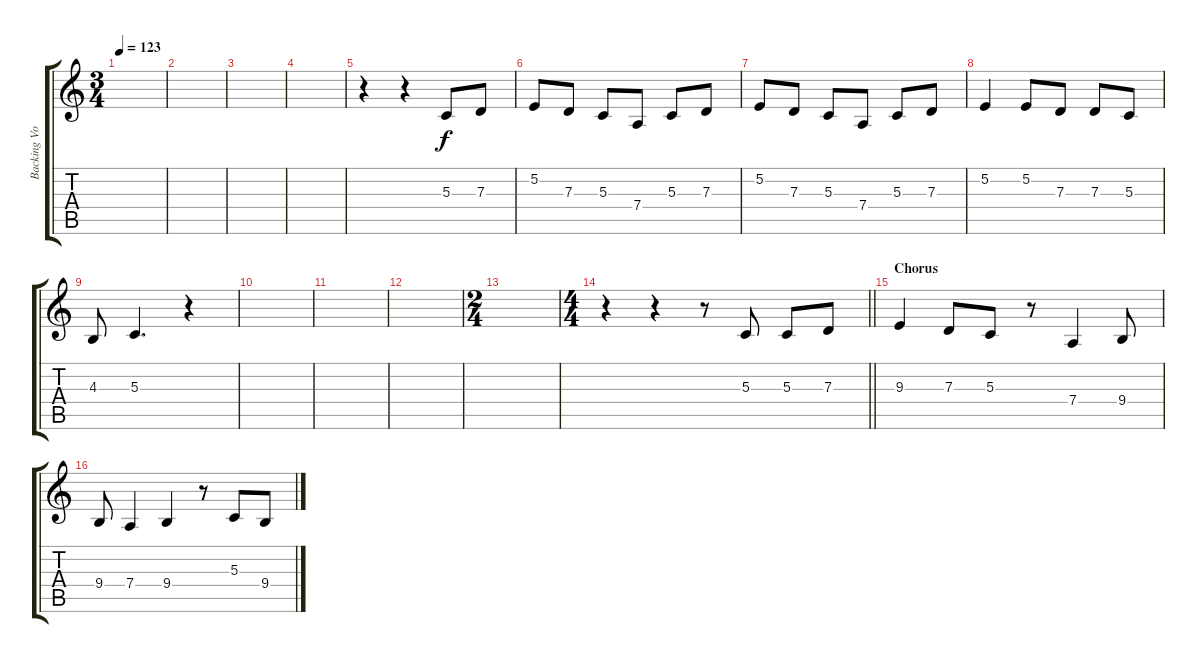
\track ("Backing Vocals" "Backing Vo") {instrument lead6voice}
\staff {score tabs}
\tuning (E4 B3 G3 D3 A2 E2) {hide}
\ts (3 4)
\tempo 123
\clef g2
\ks c
|
|
|
|
r.4 r.4 5.3.8 7.3.8 |
5.2.8 7.3.8 5.3.8 7.4.8 5.3.8 7.3.8 |
5.2.8 7.3.8 5.3.8 7.4.8 5.3.8 7.3.8 |
5.2.4 5.2.8 7.3.8 7.3.8 5.3.8 |
4.3.8 5.3.4{d} r.4 |
|
|
|
\ts (2 4)
|
\ts (4 4)
\barLineRight lightlight
r.4 r.4 r.8 5.3.8 5.3.8 7.3.8 |
\section ("" "Chorus")
9.3.4 7.3.8 5.3.8 r.8 7.4.4 9.4.8 |
9.4.8 7.4.4 9.4.4 r.8 5.3.8 9.4.8
